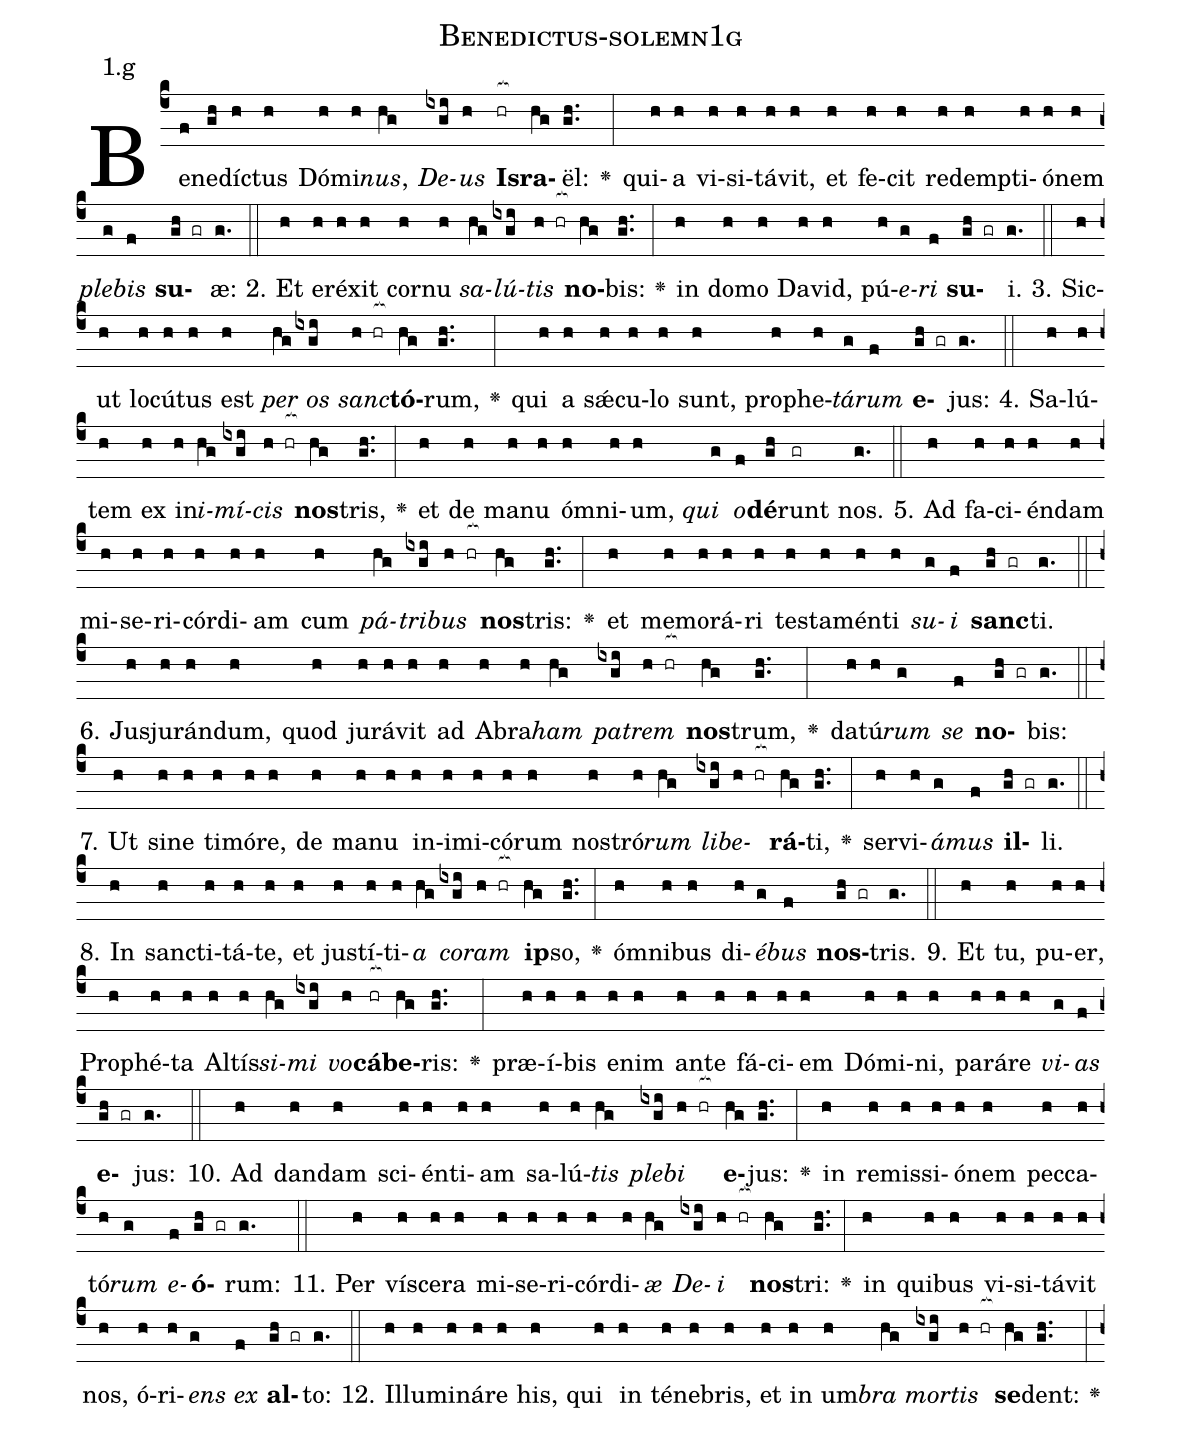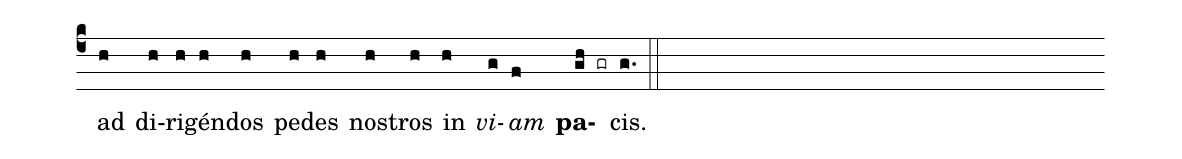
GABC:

name: Benedictus-solemn1g;
annotation: 1.g;
%%
(c4)Be(f)ne(gh)díc(h)tus(h) Dó(h)mi(h)<i>nus</i>,(hg) <i>De</i>(ixgi)<i>us</i>(h) <b>Is</b>(hr[ocb:1{])<b>ra</b>(hg[ocb:0}])ël:(gh..) <v>\greheightstar</v>(:) qui(h)a(h) vi(h)si(h)tá(h)vit,(h) et(h) fe(h)cit(h) red(h)emp(h)ti(h)ó(h)nem(h) <i>ple</i>(g)<i>bis</i>(f) <b>su</b>(gh gr)æ:(g.) (::)
2. Et(h) e(h)ré(h)xit(h) cor(h)nu(h) <i>sa</i>(hg)<i>lú</i>(ixgi)<i>tis</i>(h hr[ocb:1{]) <b>no</b>(hg[ocb:0}])bis:(gh..) <v>\greheightstar</v>(:) in(h) do(h)mo(h) Da(h)vid,(h) pú(h)<i>e</i>(g)<i>ri</i>(f) <b>su</b>(gh gr)i.(g.) (::)
3. Sic(h)ut(h) lo(h)cú(h)tus(h) est(h) <i>per</i>(hg) <i>os</i>(ixgi) <i>sanc</i>(h hr[ocb:1{])<b>tó</b>(hg[ocb:0}])rum,(gh..) <v>\greheightstar</v>(:) qui(h) a(h) sǽ(h)cu(h)lo(h) sunt,(h) pro(h)phe(h)<i>tá</i>(g)<i>rum</i>(f) <b>e</b>(gh gr)jus:(g.) (::)
4. Sa(h)lú(h)tem(h) ex(h) in(h)<i>i</i>(hg)<i>mí</i>(ixgi)<i>cis</i>(h hr[ocb:1{]) <b>nos</b>(hg[ocb:0}])tris,(gh..) <v>\greheightstar</v>(:) et(h) de(h) ma(h)nu(h) óm(h)ni(h)um,(h) <i>qui</i>(g) <i>o</i>(f)<b>dé</b>(gh)runt(gr) nos.(g.) (::)
5. Ad(h) fa(h)ci(h)én(h)dam(h) mi(h)se(h)ri(h)cór(h)di(h)am(h) cum(h) <i>pá</i>(hg)<i>tri</i>(ixgi)<i>bus</i>(h hr[ocb:1{]) <b>nos</b>(hg[ocb:0}])tris:(gh..) <v>\greheightstar</v>(:) et(h) me(h)mo(h)rá(h)ri(h) tes(h)ta(h)mén(h)ti(h) <i>su</i>(g)<i>i</i>(f) <b>sanc</b>(gh gr)ti.(g.) (::)
6. Ju(h)sju(h)rán(h)dum,(h) quod(h) ju(h)rá(h)vit(h) ad(h) A(h)bra(h)<i>ham</i>(hg) <i>pa</i>(ixgi)<i>trem</i>(h hr[ocb:1{]) <b>nos</b>(hg[ocb:0}])trum,(gh..) <v>\greheightstar</v>(:) da(h)tú(h)<i>rum</i>(g) <i>se</i>(f) <b>no</b>(gh gr)bis:(g.) (::)
7. Ut(h) si(h)ne(h) ti(h)mó(h)re,(h) de(h) ma(h)nu(h) in(h)i(h)mi(h)có(h)rum(h) nos(h)tró(h)<i>rum</i>(hg) <i>li</i>(ixgi)<i>be</i>(h hr[ocb:1{])<b>rá</b>(hg[ocb:0}])ti,(gh..) <v>\greheightstar</v>(:) ser(h)vi(h)<i>á</i>(g)<i>mus</i>(f) <b>il</b>(gh gr)li.(g.) (::)
8. In(h) sanc(h)ti(h)tá(h)te,(h) et(h) jus(h)tí(h)ti(h)<i>a</i>(hg) <i>co</i>(ixgi)<i>ram</i>(h hr[ocb:1{]) <b>ip</b>(hg[ocb:0}])so,(gh..) <v>\greheightstar</v>(:) óm(h)ni(h)bus(h) di(h)<i>é</i>(g)<i>bus</i>(f) <b>nos</b>(gh gr)tris.(g.) (::)
9. Et(h) tu,(h) pu(h)er,(h) Pro(h)phé(h)ta(h) Al(h)tís(h)<i>si</i>(hg)<i>mi</i>(ixgi) <i>vo</i>(h)<b>cá</b>(hr[ocb:1{])<b>be</b>(hg[ocb:0}])ris:(gh..) <v>\greheightstar</v>(:) præ(h)í(h)bis(h) e(h)nim(h) an(h)te(h) fá(h)ci(h)em(h) Dó(h)mi(h)ni,(h) pa(h)rá(h)re(h) <i>vi</i>(g)<i>as</i>(f) <b>e</b>(gh gr)jus:(g.) (::)
10. Ad(h) dan(h)dam(h) sci(h)én(h)ti(h)am(h) sa(h)lú(h)<i>tis</i>(hg) <i>ple</i>(ixgi)<i>bi</i>(h hr[ocb:1{]) <b>e</b>(hg[ocb:0}])jus:(gh..) <v>\greheightstar</v>(:) in(h) re(h)mis(h)si(h)ó(h)nem(h) pec(h)ca(h)tó(h)<i>rum</i>(g) <i>e</i>(f)<b>ó</b>(gh gr)rum:(g.) (::)
11. Per(h) ví(h)sce(h)ra(h) mi(h)se(h)ri(h)cór(h)di(h)<i>æ</i>(hg) <i>De</i>(ixgi)<i>i</i>(h hr[ocb:1{]) <b>nos</b>(hg[ocb:0}])tri:(gh..) <v>\greheightstar</v>(:) in(h) qui(h)bus(h) vi(h)si(h)tá(h)vit(h) nos,(h) ó(h)ri(h)<i>ens</i>(g) <i>ex</i>(f) <b>al</b>(gh gr)to:(g.) (::)
12. Il(h)lu(h)mi(h)ná(h)re(h) his,(h) qui(h) in(h) té(h)ne(h)bris,(h) et(h) in(h) um(h)<i>bra</i>(hg) <i>mor</i>(ixgi)<i>tis</i>(h hr[ocb:1{]) <b>se</b>(hg[ocb:0}])dent:(gh..) <v>\greheightstar</v>(:) ad(h) di(h)ri(h)gén(h)dos(h) pe(h)des(h) nos(h)tros(h) in(h) <i>vi</i>(g)<i>am</i>(f) <b>pa</b>(gh gr)cis.(g.) (::)
